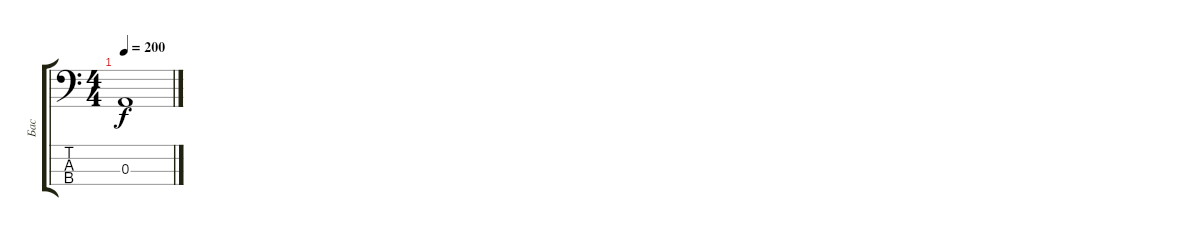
\track ("Бас" "Бас") {instrument electricbasspick}
\staff {score tabs}
\tuning (G2 D2 A1 E1) {hide}
\ts (4 4)
\tempo 200
\clef f4
\ks c
0.3.1{dy f}
